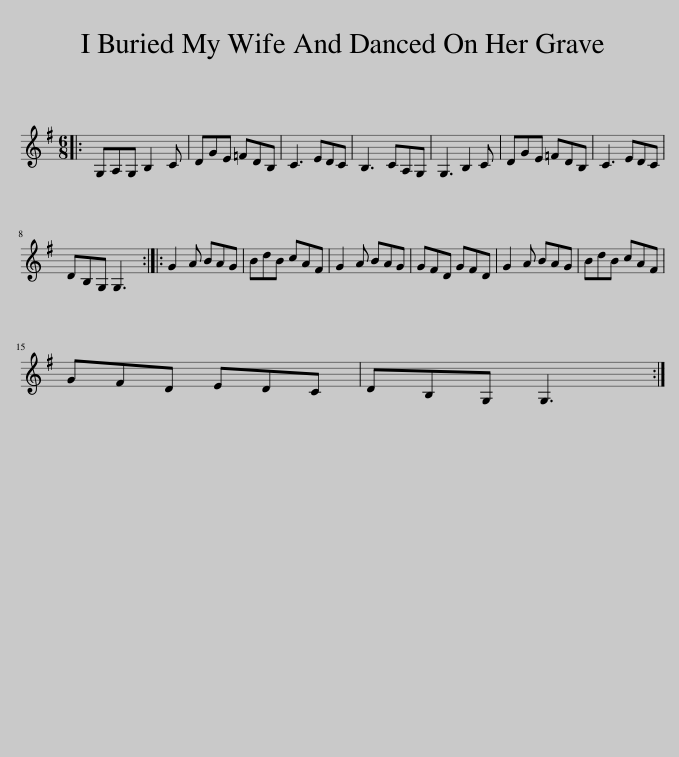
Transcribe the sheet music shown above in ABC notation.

X:1
L:1/8
M:6/8
I:linebreak $
K:G
V:1 treble
V:1
|: G,A,G, B,2 C | DGE =FDB, | C3 EDC | B,3 CA,G, | G,3 B,2 C | %5
 DGE =FDB, | C3 EDC |$ DB,G, G,3 :: G2 A BAG | BdB cAF | %10
 G2 A BAG | GFD GFD | G2 A BAG | BdB cAF |$ GFD EDC | %15
 DB,G, G,3 :| %16
